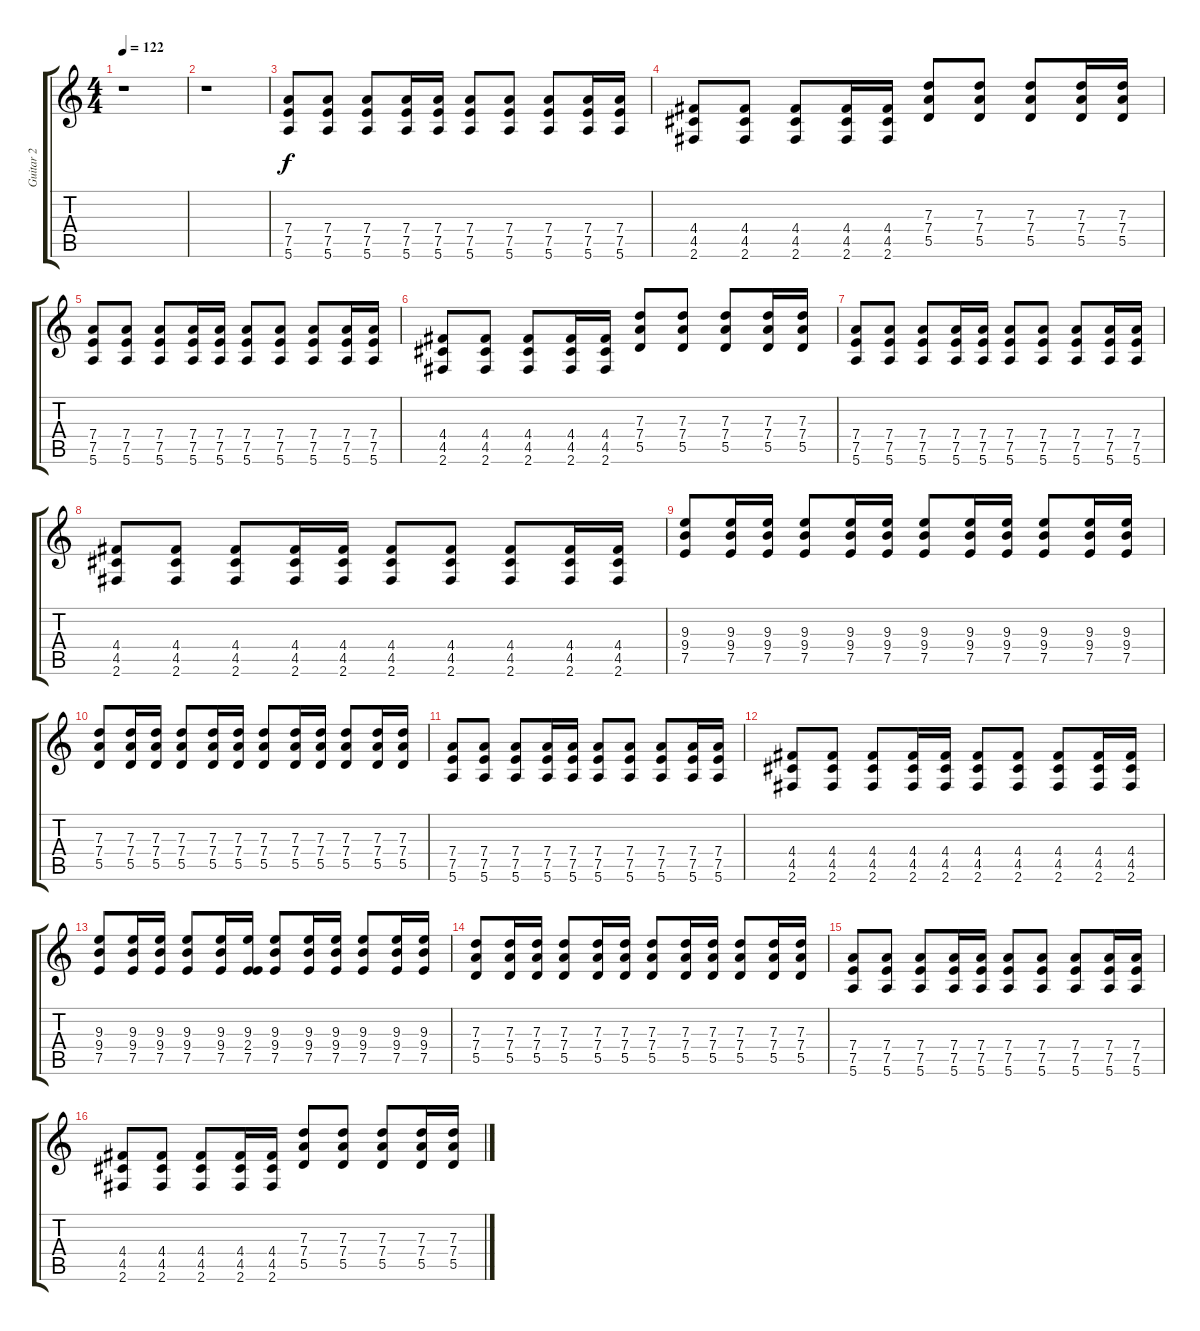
\track ("Guitar 2" "Guitar 2") {instrument acousticguitarsteel}
\staff {score tabs}
\tuning (E4 B3 G3 D3 A2 E2) {hide}
\ts (4 4)
\tempo 122
\clef g2
\ks c
r.1{dy f instrument acousticguitarsteel} |
r.1 |
(7.4 7.5 5.6).8 (7.4 7.5 5.6).8 (7.4 7.5 5.6).8 (7.4 7.5 5.6).16 (7.4 7.5 5.6).16 (7.4 7.5 5.6).8 (7.4 7.5 5.6).8 (7.4 7.5 5.6).8 (7.4 7.5 5.6).16 (7.4 7.5 5.6).16 |
(4.4 4.5 2.6).8 (4.4 4.5 2.6).8 (4.4 4.5 2.6).8 (4.4 4.5 2.6).16 (4.4 4.5 2.6).16 (7.3 7.4 5.5).8 (7.3 7.4 5.5).8 (7.3 7.4 5.5).8 (7.3 7.4 5.5).16 (7.3 7.4 5.5).16 |
(7.4 7.5 5.6).8 (7.4 7.5 5.6).8 (7.4 7.5 5.6).8 (7.4 7.5 5.6).16 (7.4 7.5 5.6).16 (7.4 7.5 5.6).8 (7.4 7.5 5.6).8 (7.4 7.5 5.6).8 (7.4 7.5 5.6).16 (7.4 7.5 5.6).16 |
(4.4 4.5 2.6).8 (4.4 4.5 2.6).8 (4.4 4.5 2.6).8 (4.4 4.5 2.6).16 (4.4 4.5 2.6).16 (7.3 7.4 5.5).8 (7.3 7.4 5.5).8 (7.3 7.4 5.5).8 (7.3 7.4 5.5).16 (7.3 7.4 5.5).16 |
(7.4 7.5 5.6).8 (7.4 7.5 5.6).8 (7.4 7.5 5.6).8 (7.4 7.5 5.6).16 (7.4 7.5 5.6).16 (7.4 7.5 5.6).8 (7.4 7.5 5.6).8 (7.4 7.5 5.6).8 (7.4 7.5 5.6).16 (7.4 7.5 5.6).16 |
(4.4 4.5 2.6).8 (4.4 4.5 2.6).8 (4.4 4.5 2.6).8 (4.4 4.5 2.6).16 (4.4 4.5 2.6).16 (4.4 4.5 2.6).8 (4.4 4.5 2.6).8 (4.4 4.5 2.6).8 (4.4 4.5 2.6).16 (4.4 4.5 2.6).16 |
(9.3 9.4 7.5).8 (9.3 9.4 7.5).16 (9.3 9.4 7.5).16 (9.3 9.4 7.5).8 (9.3 9.4 7.5).16 (9.3 9.4 7.5).16 (9.3 9.4 7.5).8 (9.3 9.4 7.5).16 (9.3 9.4 7.5).16 (9.3 9.4 7.5).8 (9.3 9.4 7.5).16 (9.3 9.4 7.5).16 |
(7.3 7.4 5.5).8 (7.3 7.4 5.5).16 (7.3 7.4 5.5).16 (7.3 7.4 5.5).8 (7.3 7.4 5.5).16 (7.3 7.4 5.5).16 (7.3 7.4 5.5).8 (7.3 7.4 5.5).16 (7.3 7.4 5.5).16 (7.3 7.4 5.5).8 (7.3 7.4 5.5).16 (7.3 7.4 5.5).16 |
(7.4 7.5 5.6).8 (7.4 7.5 5.6).8 (7.4 7.5 5.6).8 (7.4 7.5 5.6).16 (7.4 7.5 5.6).16 (7.4 7.5 5.6).8 (7.4 7.5 5.6).8 (7.4 7.5 5.6).8 (7.4 7.5 5.6).16 (7.4 7.5 5.6).16 |
(4.4 4.5 2.6).8 (4.4 4.5 2.6).8 (4.4 4.5 2.6).8 (4.4 4.5 2.6).16 (4.4 4.5 2.6).16 (4.4 4.5 2.6).8 (4.4 4.5 2.6).8 (4.4 4.5 2.6).8 (4.4 4.5 2.6).16 (4.4 4.5 2.6).16 |
(9.3 9.4 7.5).8 (9.3 9.4 7.5).16 (9.3 9.4 7.5).16 (9.3 9.4 7.5).8 (9.3 9.4 7.5).16 (9.3 2.4 7.5).16 (9.3 9.4 7.5).8 (9.3 9.4 7.5).16 (9.3 9.4 7.5).16 (9.3 9.4 7.5).8 (9.3 9.4 7.5).16 (9.3 9.4 7.5).16 |
(7.3 7.4 5.5).8 (7.3 7.4 5.5).16 (7.3 7.4 5.5).16 (7.3 7.4 5.5).8 (7.3 7.4 5.5).16 (7.3 7.4 5.5).16 (7.3 7.4 5.5).8 (7.3 7.4 5.5).16 (7.3 7.4 5.5).16 (7.3 7.4 5.5).8 (7.3 7.4 5.5).16 (7.3 7.4 5.5).16 |
(7.4 7.5 5.6).8 (7.4 7.5 5.6).8 (7.4 7.5 5.6).8 (7.4 7.5 5.6).16 (7.4 7.5 5.6).16 (7.4 7.5 5.6).8 (7.4 7.5 5.6).8 (7.4 7.5 5.6).8 (7.4 7.5 5.6).16 (7.4 7.5 5.6).16 |
(4.4 4.5 2.6).8 (4.4 4.5 2.6).8 (4.4 4.5 2.6).8 (4.4 4.5 2.6).16 (4.4 4.5 2.6).16 (7.3 7.4 5.5).8 (7.3 7.4 5.5).8 (7.3 7.4 5.5).8 (7.3 7.4 5.5).16 (7.3 7.4 5.5).16
